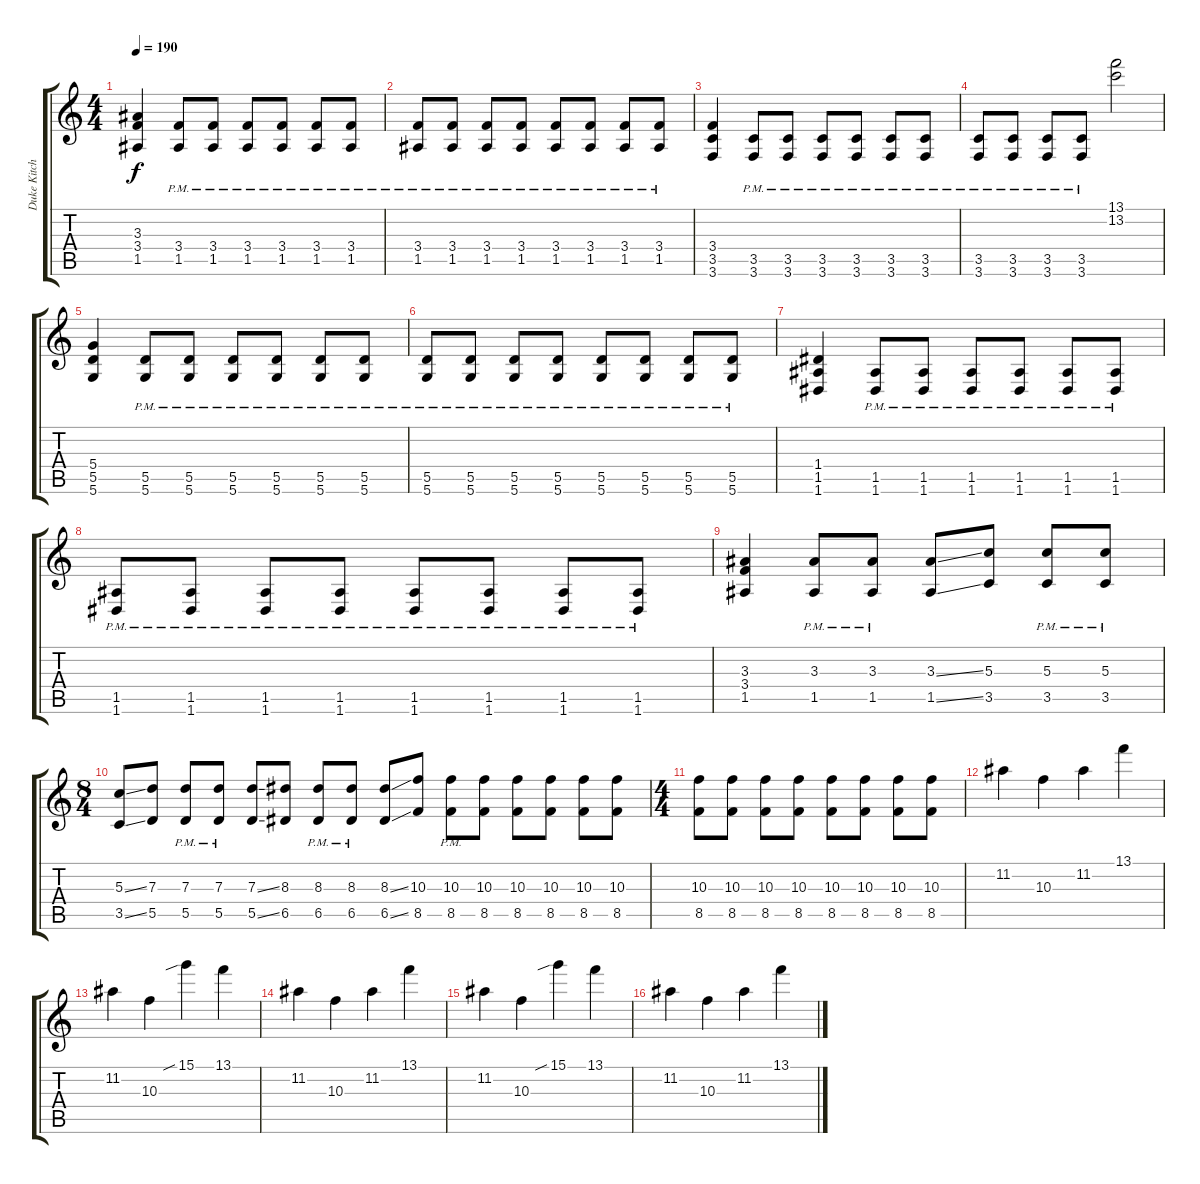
\track ("Duke Kitchens" "Duke Kitch") {instrument distortionguitar}
\staff {score tabs}
\tuning (E4 B3 G3 D3 A2 D2) {hide}
\ts (4 4)
\tempo 190
\clef g2
\ks c
(3.3 3.4 1.5).4{dy f} (3.4{pm} 1.5{pm}).8 (3.4{pm} 1.5{pm}).8 (3.4{pm} 1.5{pm}).8 (3.4{pm} 1.5{pm}).8 (3.4{pm} 1.5{pm}).8 (3.4{pm} 1.5{pm}).8 |
(3.4{pm} 1.5{pm}).8 (3.4{pm} 1.5{pm}).8 (3.4{pm} 1.5{pm}).8 (3.4{pm} 1.5{pm}).8 (3.4{pm} 1.5{pm}).8 (3.4{pm} 1.5{pm}).8 (3.4{pm} 1.5{pm}).8 (3.4{pm} 1.5{pm}).8 |
(3.4 3.5 3.6).4 (3.5{pm} 3.6{pm}).8 (3.5{pm} 3.6{pm}).8 (3.5{pm} 3.6{pm}).8 (3.5{pm} 3.6{pm}).8 (3.5{pm} 3.6{pm}).8 (3.5{pm} 3.6{pm}).8 |
(3.5{pm} 3.6{pm}).8 (3.5{pm} 3.6{pm}).8 (3.5{pm} 3.6{pm}).8 (3.5{pm} 3.6{pm}).8 (13.1 13.2).2 |
(5.4 5.5 5.6).4 (5.5{pm} 5.6{pm}).8 (5.5{pm} 5.6{pm}).8 (5.5{pm} 5.6{pm}).8 (5.5{pm} 5.6{pm}).8 (5.5{pm} 5.6{pm}).8 (5.5{pm} 5.6{pm}).8 |
(5.5{pm} 5.6{pm}).8 (5.5{pm} 5.6{pm}).8 (5.5{pm} 5.6{pm}).8 (5.5{pm} 5.6{pm}).8 (5.5{pm} 5.6{pm}).8 (5.5{pm} 5.6{pm}).8 (5.5{pm} 5.6{pm}).8 (5.5{pm} 5.6{pm}).8 |
(1.4 1.5 1.6).4 (1.5{pm} 1.6{pm}).8 (1.5{pm} 1.6{pm}).8 (1.5{pm} 1.6{pm}).8 (1.5{pm} 1.6{pm}).8 (1.5{pm} 1.6{pm}).8 (1.5{pm} 1.6{pm}).8 |
(1.5{pm} 1.6{pm}).8 (1.5{pm} 1.6{pm}).8 (1.5{pm} 1.6{pm}).8 (1.5{pm} 1.6{pm}).8 (1.5{pm} 1.6{pm}).8 (1.5{pm} 1.6{pm}).8 (1.5{pm} 1.6{pm}).8 (1.5{pm} 1.6{pm}).8 |
(3.3 3.4 1.5).4 (3.3{pm} 1.5{pm}).8 (3.3{pm} 1.5{pm}).8 (3.3{ss} 1.5{ss}).8 (5.3 3.5).8 (5.3{pm} 3.5{pm}).8 (5.3{pm} 3.5{pm}).8 |
\ts (8 4)
(5.3{ss} 3.5{ss}).8 (7.3 5.5).8 (7.3{pm} 5.5{pm}).8 (7.3{pm} 5.5{pm}).8 (7.3{ss} 5.5{ss}).8 (8.3 6.5).8 (8.3{pm} 6.5{pm}).8 (8.3{pm} 6.5{pm}).8 (8.3{ss} 6.5{ss}).8 (10.3 8.5).8 (10.3{pm} 8.5{pm}).8 (10.3 8.5).8 (10.3 8.5).8 (10.3 8.5).8 (10.3 8.5).8 (10.3 8.5).8 |
\ts (4 4)
(10.3 8.5).8 (10.3 8.5).8 (10.3 8.5).8 (10.3 8.5).8 (10.3 8.5).8 (10.3 8.5).8 (10.3 8.5).8 (10.3 8.5).8 |
11.2.4 10.3.4 11.2.4 13.1.4 |
11.2.4 10.3.4 15.1{sib}.4 13.1.4 |
11.2.4 10.3.4 11.2.4 13.1.4 |
11.2.4 10.3.4 15.1{sib}.4 13.1.4 |
11.2.4 10.3.4 11.2.4 13.1.4
